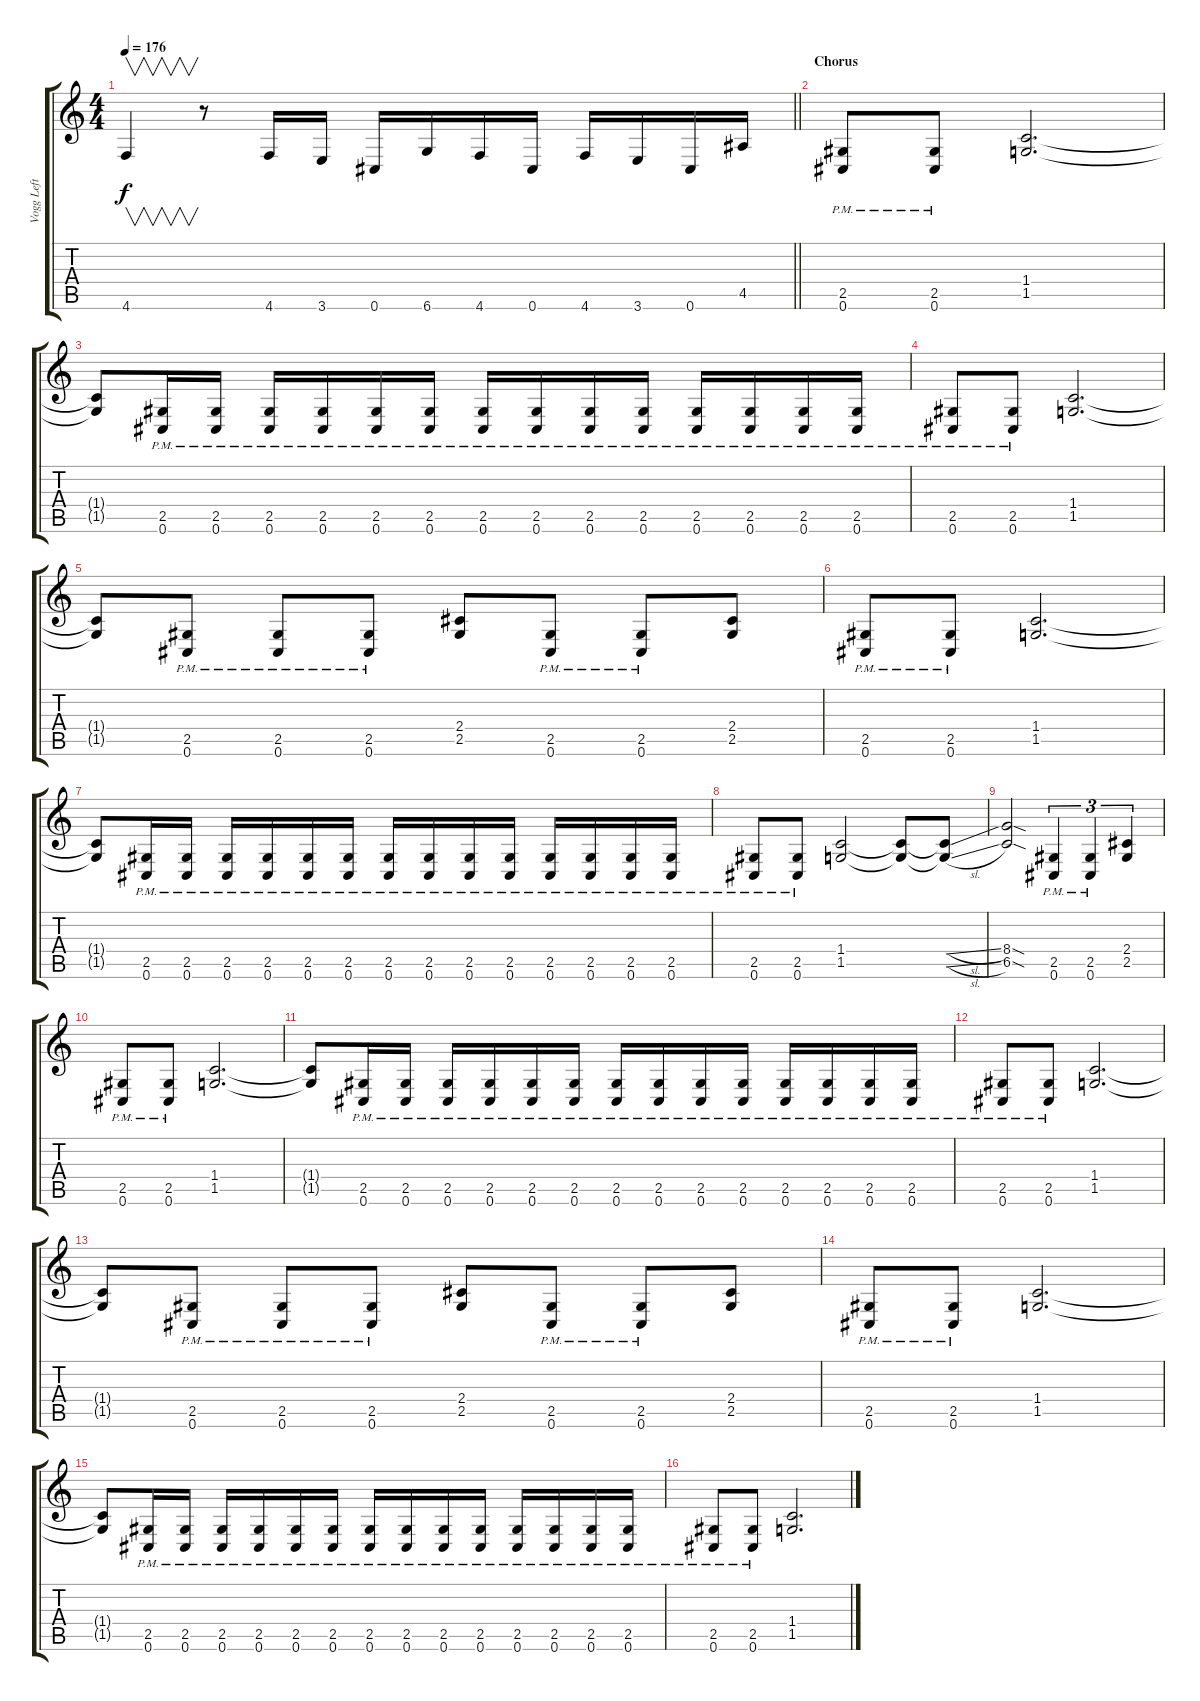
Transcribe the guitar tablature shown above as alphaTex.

\track ("Vogg Left" "Vogg Left") {instrument distortionguitar}
\staff {score tabs}
\tuning (Db4 Ab3 E3 B2 Gb2 Db2) {hide}
\ts (4 4)
\tempo 176
\clef g2
\barLineRight lightlight
\ks c
4.6.4{v dy f} r.8 4.6.16 3.6.16 0.6.16 6.6.16 4.6.16 0.6.16 4.6.16 3.6.16 0.6.16 4.5.16 |
\section ("" "Chorus")
(2.5{pm} 0.6{pm}).8 (2.5{pm} 0.6{pm}).8 (1.4 1.5).2{d} |
(1.4{t} 1.5{t}).8 (2.5{pm} 0.6{pm}).16 (2.5{pm} 0.6{pm}).16 (2.5{pm} 0.6{pm}).16 (2.5{pm} 0.6{pm}).16 (2.5{pm} 0.6{pm}).16 (2.5{pm} 0.6{pm}).16 (2.5{pm} 0.6{pm}).16 (2.5{pm} 0.6{pm}).16 (2.5{pm} 0.6{pm}).16 (2.5{pm} 0.6{pm}).16 (2.5{pm} 0.6{pm}).16 (2.5{pm} 0.6{pm}).16 (2.5{pm} 0.6{pm}).16 (2.5{pm} 0.6{pm}).16 |
(2.5{pm} 0.6{pm}).8 (2.5{pm} 0.6{pm}).8 (1.4 1.5).2{d} |
(1.4{t} 1.5{t}).8 (2.5{pm} 0.6{pm}).8 (2.5{pm} 0.6{pm}).8 (2.5{pm} 0.6{pm}).8 (2.4 2.5).8 (2.5{pm} 0.6{pm}).8 (2.5{pm} 0.6{pm}).8 (2.4 2.5).8 |
(2.5{pm} 0.6{pm}).8 (2.5{pm} 0.6{pm}).8 (1.4 1.5).2{d} |
(1.4{t} 1.5{t}).8 (2.5{pm} 0.6{pm}).16 (2.5{pm} 0.6{pm}).16 (2.5{pm} 0.6{pm}).16 (2.5{pm} 0.6{pm}).16 (2.5{pm} 0.6{pm}).16 (2.5{pm} 0.6{pm}).16 (2.5{pm} 0.6{pm}).16 (2.5{pm} 0.6{pm}).16 (2.5{pm} 0.6{pm}).16 (2.5{pm} 0.6{pm}).16 (2.5{pm} 0.6{pm}).16 (2.5{pm} 0.6{pm}).16 (2.5{pm} 0.6{pm}).16 (2.5{pm} 0.6{pm}).16 |
(2.5{pm} 0.6{pm}).8 (2.5{pm} 0.6{pm}).8 (1.4 1.5).2 (1.4{t} 1.5{t}).8 (1.4{sl t} 1.5{sl t}).8 |
(8.4{sod} 6.5{sod}).2 (2.5{pm} 0.6{pm}).4{tu (3 2)} (2.5{pm} 0.6{pm}).4{tu (3 2)} (2.4 2.5).4{tu (3 2)} |
(2.5{pm} 0.6{pm}).8 (2.5{pm} 0.6{pm}).8 (1.4 1.5).2{d} |
(1.4{t} 1.5{t}).8 (2.5{pm} 0.6{pm}).16 (2.5{pm} 0.6{pm}).16 (2.5{pm} 0.6{pm}).16 (2.5{pm} 0.6{pm}).16 (2.5{pm} 0.6{pm}).16 (2.5{pm} 0.6{pm}).16 (2.5{pm} 0.6{pm}).16 (2.5{pm} 0.6{pm}).16 (2.5{pm} 0.6{pm}).16 (2.5{pm} 0.6{pm}).16 (2.5{pm} 0.6{pm}).16 (2.5{pm} 0.6{pm}).16 (2.5{pm} 0.6{pm}).16 (2.5{pm} 0.6{pm}).16 |
(2.5{pm} 0.6{pm}).8 (2.5{pm} 0.6{pm}).8 (1.4 1.5).2{d} |
(1.4{t} 1.5{t}).8 (2.5{pm} 0.6{pm}).8 (2.5{pm} 0.6{pm}).8 (2.5{pm} 0.6{pm}).8 (2.4 2.5).8 (2.5{pm} 0.6{pm}).8 (2.5{pm} 0.6{pm}).8 (2.4 2.5).8 |
(2.5{pm} 0.6{pm}).8 (2.5{pm} 0.6{pm}).8 (1.4 1.5).2{d} |
(1.4{t} 1.5{t}).8 (2.5{pm} 0.6{pm}).16 (2.5{pm} 0.6{pm}).16 (2.5{pm} 0.6{pm}).16 (2.5{pm} 0.6{pm}).16 (2.5{pm} 0.6{pm}).16 (2.5{pm} 0.6{pm}).16 (2.5{pm} 0.6{pm}).16 (2.5{pm} 0.6{pm}).16 (2.5{pm} 0.6{pm}).16 (2.5{pm} 0.6{pm}).16 (2.5{pm} 0.6{pm}).16 (2.5{pm} 0.6{pm}).16 (2.5{pm} 0.6{pm}).16 (2.5{pm} 0.6{pm}).16 |
(2.5{pm} 0.6{pm}).8 (2.5{pm} 0.6{pm}).8 (1.4 1.5).2{d}
